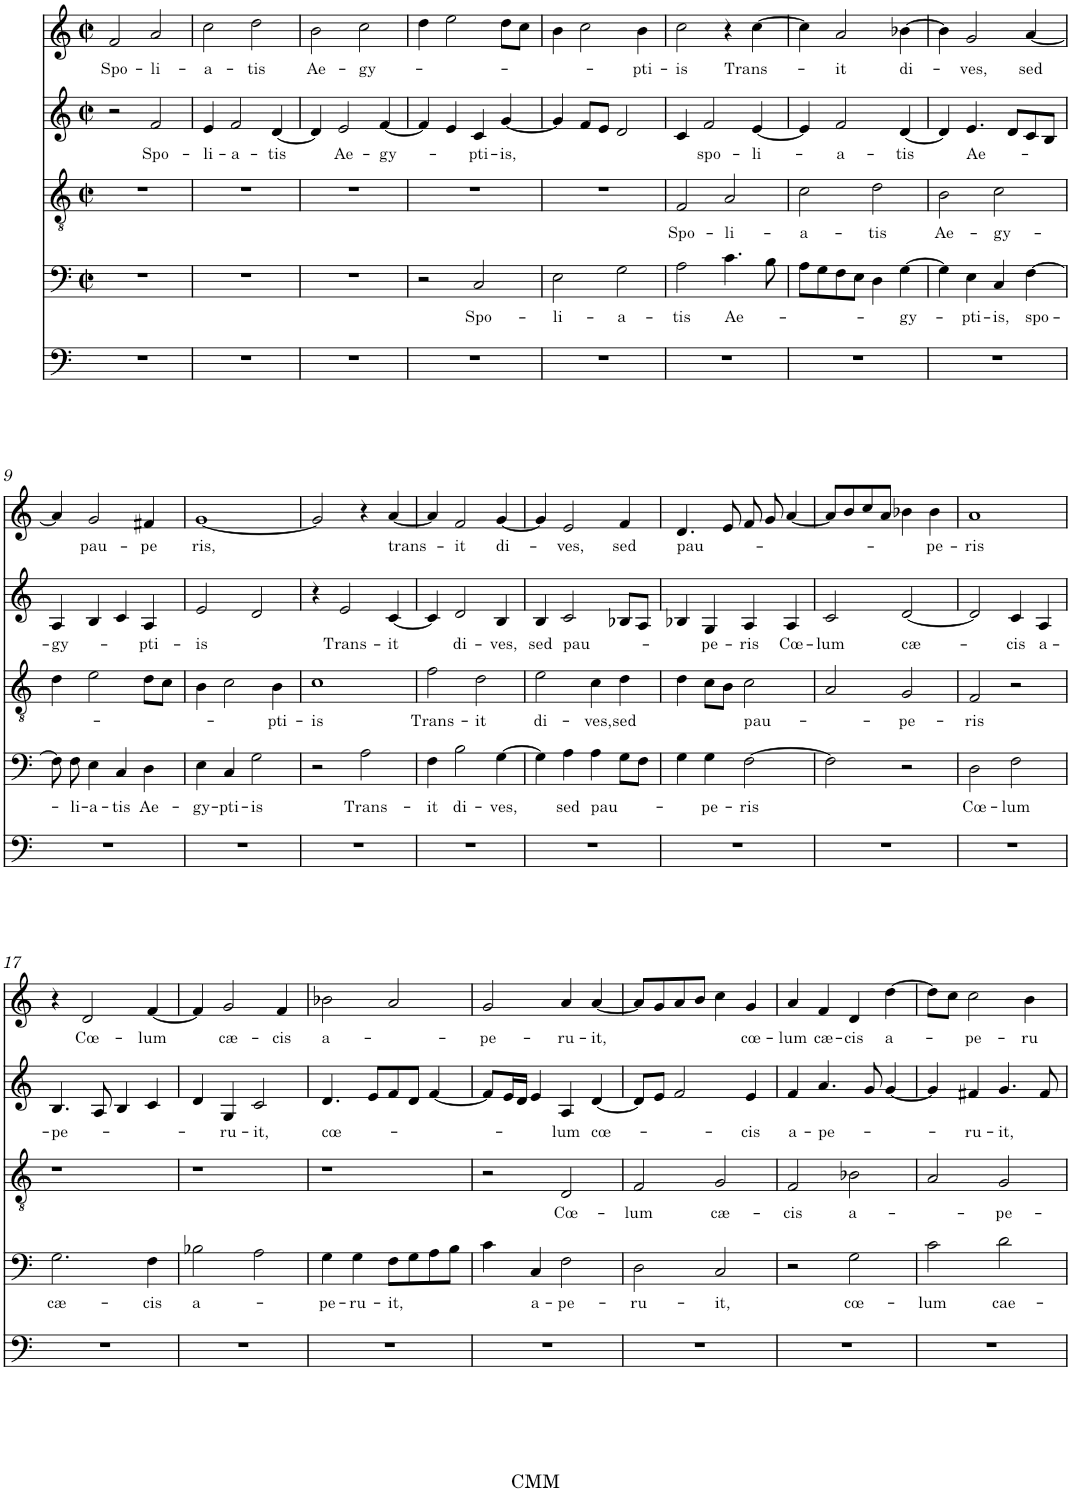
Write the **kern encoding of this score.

**kern	**kern	**text	**kern	**text	**kern	**text	**kern	**text
*part5	*part4	*part4	*part3	*part3	*part2	*part2	*part1	*part1
*staff5	*staff4	*staff4	*staff3	*staff3	*staff2	*staff2	*staff1	*staff1
*I"Piano	*I"Piano	*	*I"Piano	*	*I"Piano	*	*I"Piano	*
*I'Pno	*I'Pno	*	*I'Pno	*	*I'Pno	*	*I'Pno	*
*clefF4	*clefF4	*	*clefGv2	*	*clefG2	*	*clefG2	*
*k[]	*k[]	*	*k[]	*	*k[]	*	*k[]	*
*	*M2/2	*	*M2/2	*	*M2/2	*	*M2/2	*
*	*met(c|)	*	*met(c|)	*	*met(c|)	*	*met(c|)	*
=1	=1	=1	=1	=1	=1	=1	=1	=1
!	!	!	!	!	!	!	!	!LO:LY:b
1r	1r	.	1r	.	2r	.	2f/	Spo-
!	!	!	!	!	!	!LO:LY:b	!	!LO:LY:b
.	.	.	.	.	2f/	Spo-	2a/	-li-
=2	=2	=2	=2	=2	=2	=2	=2	=2
!	!	!	!	!	!	!LO:LY:b	!	!LO:LY:b
1r	1r	.	1r	.	4e/	-li-	2cc\	-a-
!	!	!	!	!	!	!LO:LY:b	!	!
.	.	.	.	.	2f/	-a-	.	.
!	!	!	!	!	!	!	!	!LO:LY:b
.	.	.	.	.	.	.	2dd\	-tis
!	!	!	!	!	!	!LO:LY:b	!	!
.	.	.	.	.	[4d/	-tis	.	.
=3	=3	=3	=3	=3	=3	=3	=3	=3
!	!	!	!	!	!	!	!	!LO:LY:b
1r	1r	.	1r	.	4d/]	.	2b\	Ae-
!	!	!	!	!	!	!LO:LY:b	!	!
.	.	.	.	.	2e/	Ae-	.	.
!	!	!	!	!	!	!	!	!LO:LY:b
.	.	.	.	.	.	.	2cc\	-gy-
!	!	!	!	!	!	!LO:LY:b	!	!
.	.	.	.	.	[4f/	-gy-	.	.
=4	=4	=4	=4	=4	=4	=4	=4	=4
1r	2r	.	1r	.	4f/]	.	4dd\	.
.	.	.	.	.	4e/	.	2ee\	.
!	!	!LO:LY:b	!	!	!	!LO:LY:b	!	!
.	2C/	Spo-	.	.	4c/	-pti-	.	.
!	!	!	!	!	!	!LO:LY:b	!	!
.	.	.	.	.	[4g/	-is,	8dd\L	.
.	.	.	.	.	.	.	8cc\J	.
=5	=5	=5	=5	=5	=5	=5	=5	=5
!	!	!LO:LY:b	!	!	!	!	!	!
1r	2E\	-li-	1r	.	4g/]	.	4b\	.
.	.	.	.	.	8f/L	.	2cc\	.
.	.	.	.	.	8e/J	.	.	.
!	!	!LO:LY:b	!	!	!	!	!	!
.	2G\	-a-	.	.	2d/	.	.	.
!	!	!	!	!	!	!	!	!LO:LY:b
.	.	.	.	.	.	.	4b\	-pti-
=6	=6	=6	=6	=6	=6	=6	=6	=6
!	!	!LO:LY:b	!	!LO:LY:b	!	!	!	!LO:LY:b
1r	2A\	-tis	2F/	Spo-	4c/	.	2cc\	-is
!	!	!	!	!	!	!LO:LY:b	!	!
.	.	.	.	.	2f/	spo-	.	.
!	!	!LO:LY:b	!	!LO:LY:b	!	!	!	!LO:LY:b
.	4.c\	Ae-	2A/	-li-	.	.	4r	Trans-
!	!	!	!	!	!	!LO:LY:b	!	!
.	.	.	.	.	[4e/	-li-	[4cc\	.
.	8B\	.	.	.	.	.	.	.
=7	=7	=7	=7	=7	=7	=7	=7	=7
!	!	!	!	!LO:LY:b	!	!	!	!
1r	8A\L	.	2c\	-a-	4e/]	.	4cc\]	.
.	8G\	.	.	.	.	.	.	.
!	!	!	!	!	!	!LO:LY:b	!	!LO:LY:b
.	8F\	.	.	.	2f/	-a-	2a/	-it
.	8E\J	.	.	.	.	.	.	.
!	!	!	!	!LO:LY:b	!	!	!	!
.	4D\	.	2d\	-tis	.	.	.	.
!	!	!LO:LY:b	!	!	!	!LO:LY:b	!	!LO:LY:b
.	[4G\	-gy-	.	.	[4d/	-tis	[4b-X\	di-
=8	=8	=8	=8	=8	=8	=8	=8	=8
!	!	!	!	!LO:LY:b	!	!	!	!
1r	4G\]	.	2B\	Ae-	4d/]	.	4b-\]	.
!	!	!LO:LY:b	!	!	!	!LO:LY:b	!	!LO:LY:b
.	4E\	-pti-	.	.	4.e/	Ae-	2g/	-ves,
!	!	!LO:LY:b	!	!LO:LY:b	!	!	!	!
.	4C/	-is,	2c\	-gy-	.	.	.	.
.	.	.	.	.	8d/L	.	.	.
!	!	!LO:LY:b	!	!	!	!	!	!LO:LY:b
.	[4F\	spo-	.	.	8c/	.	[4a/	sed
.	.	.	.	.	8B/J	.	.	.
!!LO:LB:g=z
=9	=9	=9	=9	=9	=9	=9	=9	=9
!	!	!	!	!	!	!LO:LY:b	!	!
1r	8F\]	.	4d\	.	4A/	-gy-	4a/]	.
!	!	!LO:LY:b	!	!	!	!	!	!
.	8F\	-li-	.	.	.	.	.	.
!	!	!LO:LY:b	!	!	!	!	!	!LO:LY:b
.	4E\	-a-	2e\	.	4B/	.	2g/	pau-
!	!	!LO:LY:b	!	!	!	!	!	!
.	4C/	-tis	.	.	4c/	.	.	.
!	!	!LO:LY:b	!	!	!	!LO:LY:b	!	!LO:LY:b
.	4D\	Ae-	8d\L	.	4A/	-pti-	4f#X/	-pe
.	.	.	8c\J	.	.	.	.	.
=10	=10	=10	=10	=10	=10	=10	=10	=10
!	!	!LO:LY:b	!	!	!	!LO:LY:b	!	!LO:LY:b
1r	4E\	-gy-	4B\	.	2e/	-is	[1g	ris,
!	!	!LO:LY:b	!	!	!	!	!	!
.	4C/	-pti-	2c\	.	.	.	.	.
!	!	!LO:LY:b	!	!	!	!	!	!
.	2G\	-is	.	.	2d/	.	.	.
!	!	!	!	!LO:LY:b	!	!	!	!
.	.	.	4B\	-pti-	.	.	.	.
=11	=11	=11	=11	=11	=11	=11	=11	=11
!	!	!	!	!LO:LY:b	!	!	!	!
1r	2r	.	1c	-is	4r	.	2g/]	.
!	!	!	!	!	!	!LO:LY:b	!	!
.	.	.	.	.	2e/	Trans-	.	.
!	!	!LO:LY:b	!	!	!	!	!	!
.	2A\	Trans-	.	.	.	.	4r	.
!	!	!	!	!	!	!LO:LY:b	!	!LO:LY:b
.	.	.	.	.	[4c/	-it	[4a/	trans-
=12	=12	=12	=12	=12	=12	=12	=12	=12
!	!	!LO:LY:b	!	!LO:LY:b	!	!	!	!
1r	4F\	-it	2f\	Trans-	4c/]	.	4a/]	.
!	!	!LO:LY:b	!	!	!	!LO:LY:b	!	!LO:LY:b
.	2B\	di-	.	.	2d/	di-	2f/	-it
!	!	!	!	!LO:LY:b	!	!	!	!
.	.	.	2d\	-it	.	.	.	.
!	!	!LO:LY:b	!	!	!	!LO:LY:b	!	!LO:LY:b
.	[4G\	-ves,	.	.	4B/	-ves,	[4g/	di-
=13	=13	=13	=13	=13	=13	=13	=13	=13
!	!	!	!	!LO:LY:b	!	!LO:LY:b	!	!
1r	4G\]	.	2e\	di-	4B/	sed	4g/]	.
!	!	!LO:LY:b	!	!	!	!LO:LY:b	!	!LO:LY:b
.	4A\	sed	.	.	2c/	pau-	2e/	-ves,
!	!	!LO:LY:b	!	!LO:LY:b	!	!	!	!
.	4A\	pau-	4c\	-ves,	.	.	.	.
!	!	!	!	!LO:LY:b	!	!	!	!LO:LY:b
.	8G\L	.	4d\	sed	8B-X/L	.	4f/	sed
.	8F\J	.	.	.	8A/J	.	.	.
=14	=14	=14	=14	=14	=14	=14	=14	=14
!	!	!	!	!	!	!	!	!LO:LY:b
1r	4G\	.	4d\	.	4B-X/	.	4.d/	pau-
!	!	!LO:LY:b	!	!	!	!LO:LY:b	!	!
.	4G\	-pe-	8c\L	.	4G/	-pe-	.	.
.	.	.	8B\J	.	.	.	8e/	.
!	!	!LO:LY:b	!	!LO:LY:b	!	!LO:LY:b	!	!
.	[2F\	-ris	2c\	pau-	4A/	-ris	8f/	.
.	.	.	.	.	.	.	8g/	.
!	!	!	!	!	!	!LO:LY:b	!	!
.	.	.	.	.	4A/	Cœ-	[4a/	.
=15	=15	=15	=15	=15	=15	=15	=15	=15
!	!	!	!	!	!	!LO:LY:b	!	!
1r	2F\]	.	2A/	.	2c/	-lum	8a/L]	.
.	.	.	.	.	.	.	8b/	.
.	.	.	.	.	.	.	8cc/	.
.	.	.	.	.	.	.	8a/J	.
!	!	!	!	!LO:LY:b	!	!LO:LY:b	!	!
.	2r	.	2G/	-pe-	[2d/	cæ-	4b-X\	.
!	!	!	!	!	!	!	!	!LO:LY:b
.	.	.	.	.	.	.	4b-\	-pe-
=16	=16	=16	=16	=16	=16	=16	=16	=16
!	!	!LO:LY:b	!	!LO:LY:b	!	!	!	!LO:LY:b
1r	2D\	Cœ-	2F/	-ris	2d/]	.	1a	-ris
!	!	!LO:LY:b	!	!	!	!LO:LY:b	!	!
.	2F\	-lum	2r	.	4c/	-cis	.	.
!	!	!	!	!	!	!LO:LY:b	!	!
.	.	.	.	.	4A/	a-	.	.
!!LO:LB:g=z
=17	=17	=17	=17	=17	=17	=17	=17	=17
!	!	!LO:LY:b	!	!	!	!LO:LY:b	!	!
1r	2.G\	cæ-	1r	.	4.B/	-pe-	4r	.
!	!	!	!	!	!	!	!	!LO:LY:b
.	.	.	.	.	.	.	2d/	Cœ-
.	.	.	.	.	8A/	.	.	.
.	.	.	.	.	4B/	.	.	.
!	!	!LO:LY:b	!	!	!	!	!	!LO:LY:b
.	4F\	-cis	.	.	4c/	.	[4f/	-lum
=18	=18	=18	=18	=18	=18	=18	=18	=18
!	!	!LO:LY:b	!	!	!	!	!	!
1r	2B-X\	a-	1r	.	4d/	.	4f/]	.
!	!	!	!	!	!	!LO:LY:b	!	!LO:LY:b
.	.	.	.	.	4G/	-ru-	2g/	cæ-
!	!	!	!	!	!	!LO:LY:b	!	!
.	2A\	.	.	.	2c/	-it,	.	.
!	!	!	!	!	!	!	!	!LO:LY:b
.	.	.	.	.	.	.	4f/	-cis
=19	=19	=19	=19	=19	=19	=19	=19	=19
!	!	!LO:LY:b	!	!	!	!LO:LY:b	!	!LO:LY:b
1r	4G\	-pe-	1r	.	4.d/	cœ-	2b-X\	a-
!	!	!LO:LY:b	!	!	!	!	!	!
.	4G\	-ru-	.	.	.	.	.	.
.	.	.	.	.	8e/L	.	.	.
!	!	!LO:LY:b	!	!	!	!	!	!
.	8F\L	-it,	.	.	8f/	.	2a/	.
.	8G\	.	.	.	8d/J	.	.	.
.	8A\	.	.	.	[4f/	.	.	.
.	8B\J	.	.	.	.	.	.	.
=20	=20	=20	=20	=20	=20	=20	=20	=20
!	!	!	!	!	!	!	!	!LO:LY:b
1r	4c\	.	2r	.	8f/L]	.	2g/	-pe-
.	.	.	.	.	16e/L	.	.	.
.	.	.	.	.	16d/JJ	.	.	.
!	!	!LO:LY:b	!	!	!	!	!	!
.	4C/	a-	.	.	4e/	.	.	.
!	!	!LO:LY:b	!	!LO:LY:b	!	!LO:LY:b	!	!LO:LY:b
.	2F\	-pe-	2D/	Cœ-	4A/	-lum	4a/	-ru-
!	!	!	!	!	!	!LO:LY:b	!	!LO:LY:b
.	.	.	.	.	[4d/	cœ-	[4a/	-it,
=21	=21	=21	=21	=21	=21	=21	=21	=21
!	!	!LO:LY:b	!	!LO:LY:b	!	!	!	!
1r	2D\	-ru-	2F/	-lum	8d/L]	.	8a/L]	.
.	.	.	.	.	8e/J	.	8g/	.
.	.	.	.	.	2f/	.	8a/	.
.	.	.	.	.	.	.	8b/J	.
!	!	!LO:LY:b	!	!LO:LY:b	!	!	!	!
.	2C/	-it,	2G/	cæ-	.	.	4cc\	.
!	!	!	!	!	!	!LO:LY:b	!	!LO:LY:b
.	.	.	.	.	4e/	-cis	4g/	cœ-
=22	=22	=22	=22	=22	=22	=22	=22	=22
!	!	!	!	!LO:LY:b	!	!LO:LY:b	!	!LO:LY:b
1r	2r	.	2F/	-cis	4f/	a-	4a/	-lum
!	!	!	!	!	!	!LO:LY:b	!	!LO:LY:b
.	.	.	.	.	4.a/	-pe-	4f/	cæ-
!	!	!LO:LY:b	!	!LO:LY:b	!	!	!	!LO:LY:b
.	2G\	cœ-	2B-X\	a-	.	.	4d/	-cis
.	.	.	.	.	8g/	.	.	.
!	!	!	!	!	!	!	!	!LO:LY:b
.	.	.	.	.	[4g/	.	[4dd\	a-
=23	=23	=23	=23	=23	=23	=23	=23	=23
!	!	!LO:LY:b	!	!	!	!	!	!
1r	2c\	-lum	2A/	.	4g/]	.	8dd\L]	.
.	.	.	.	.	.	.	8cc\J	.
!	!	!	!	!	!	!LO:LY:b	!	!LO:LY:b
.	.	.	.	.	4f#X/	-ru-	2cc\	-pe-
!	!	!LO:LY:b	!	!LO:LY:b	!	!LO:LY:b	!	!
.	2d\	cae-	2G/	-pe-	4.g/	-it,	.	.
!	!	!	!	!	!	!	!	!LO:LY:b
.	.	.	.	.	.	.	4b\	-ru
.	.	.	.	.	8f#/	.	.	.
=	=	=	=	=	=	=	=	=
*-	*-	*-	*-	*-	*-	*-	*-	*-
